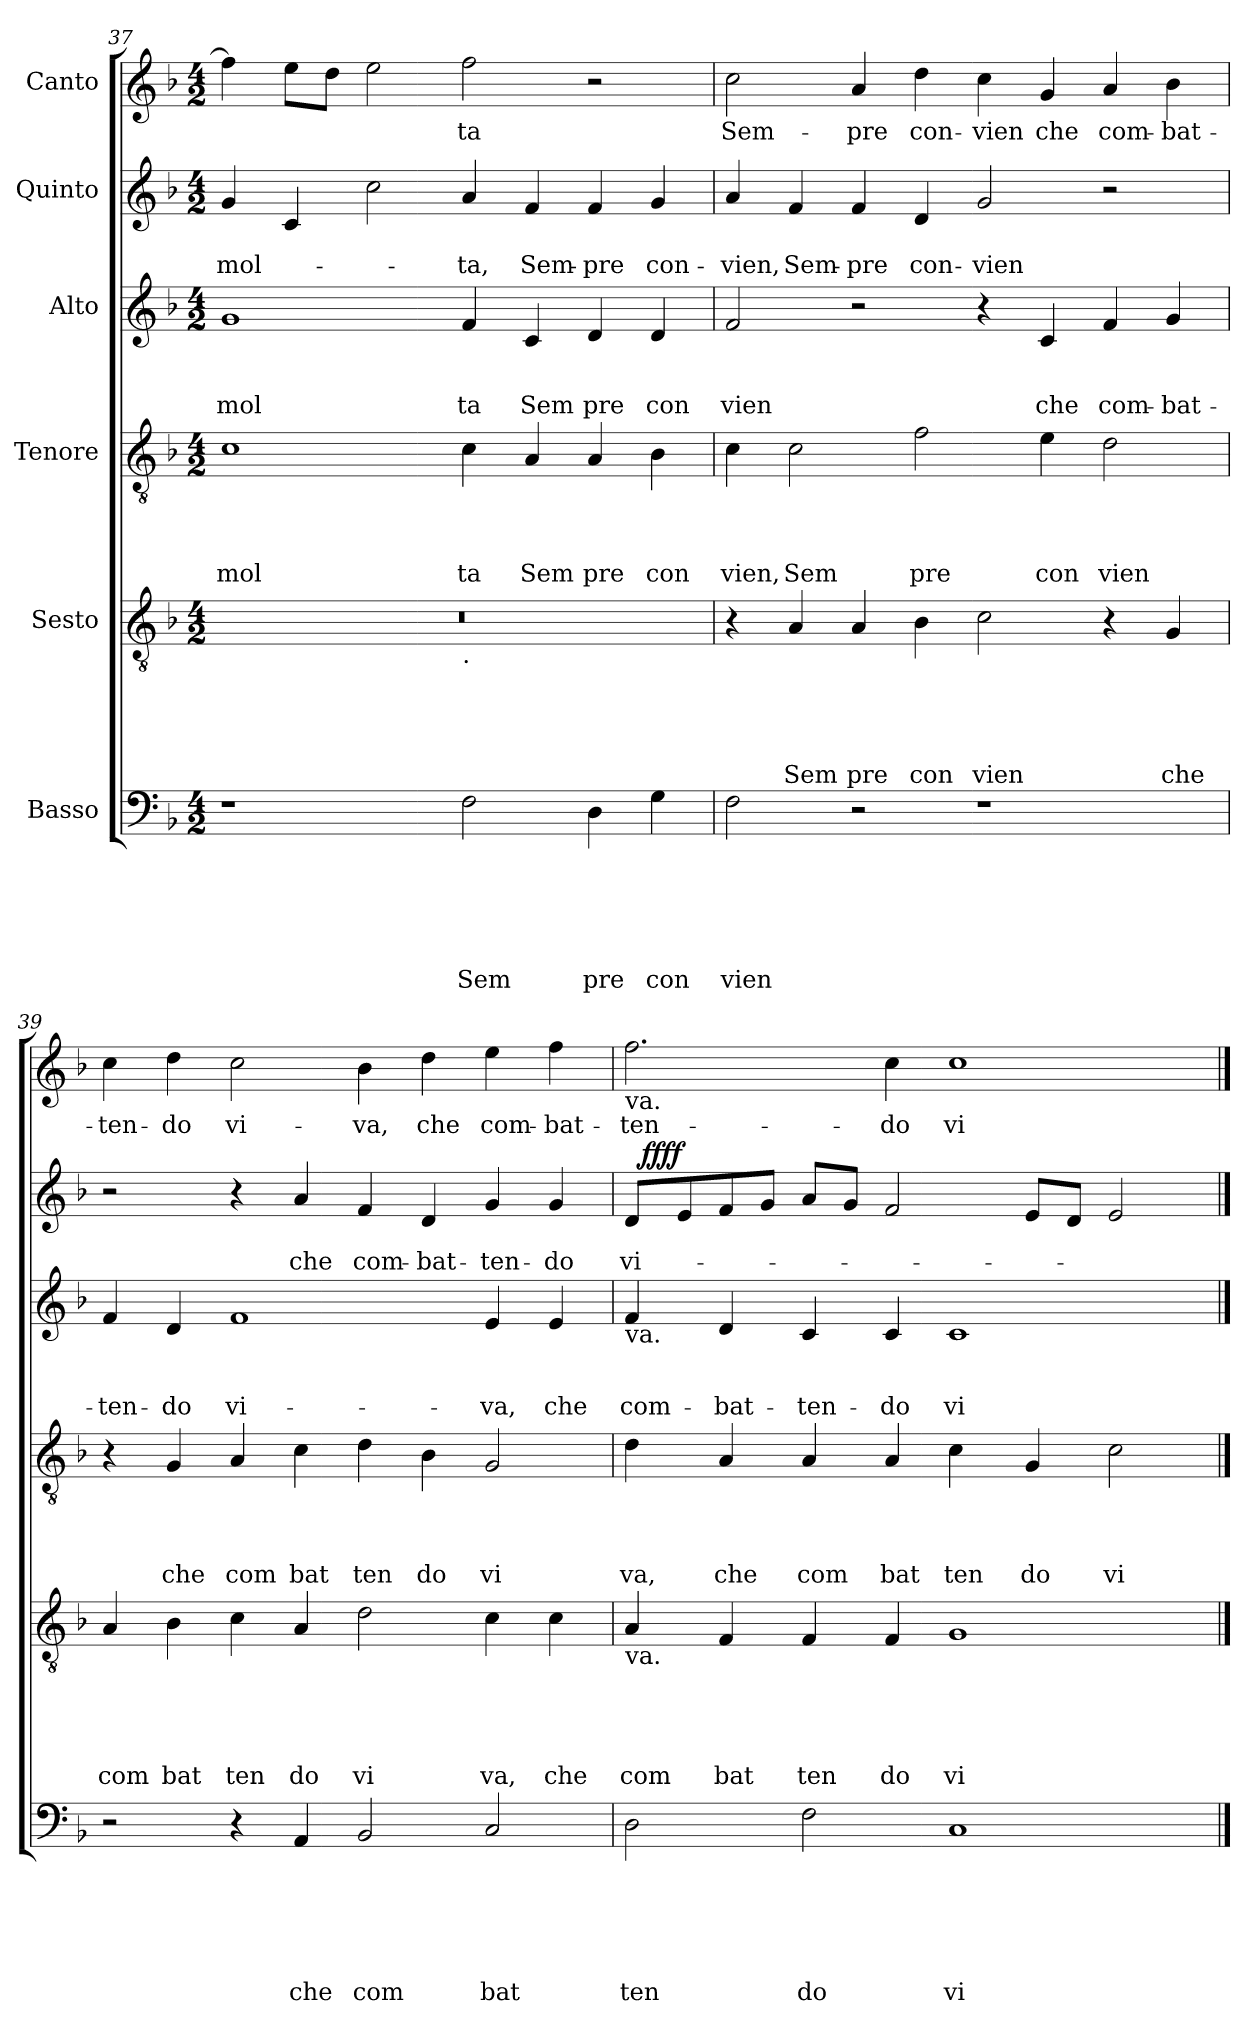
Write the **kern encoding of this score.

**kern	**text	**text	**text	**text	**text	**text	**kern	**text	**text	**text	**text	**text	**kern	**text	**text	**text	**text	**dynam	**kern	**text	**text	**text	**kern	**text	**text	**dynam	**kern	**text
*part6	*part6	*part6	*part6	*part6	*part6	*part6	*part5	*part5	*part5	*part5	*part5	*part5	*part4	*part4	*part4	*part4	*part4	*part4	*part3	*part3	*part3	*part3	*part2	*part2	*part2	*part2	*part1	*part1
*staff6	*staff6	*staff6	*staff6	*staff6	*staff6	*staff6	*staff5	*staff5	*staff5	*staff5	*staff5	*staff5	*staff4	*staff4	*staff4	*staff4	*staff4	*staff4	*staff3	*staff3	*staff3	*staff3	*staff2	*staff2	*staff2	*staff2	*staff1	*staff1
*I"Basso	*	*	*	*	*	*	*I"Sesto	*	*	*	*	*	*I"Tenore	*	*	*	*	*	*I"Alto	*	*	*	*I"Quinto	*	*	*	*I"Canto	*
*clefF4	*	*	*	*	*	*	*clefGv2	*	*	*	*	*	*clefGv2	*	*	*	*	*	*clefG2	*	*	*	*clefG2	*	*	*	*clefG2	*
*k[b-]	*	*	*	*	*	*	*k[b-]	*	*	*	*	*	*k[b-]	*	*	*	*	*	*k[b-]	*	*	*	*k[b-]	*	*	*	*k[b-]	*
*F:	*	*	*	*	*	*	*F:	*	*	*	*	*	*F:	*	*	*	*	*	*F:	*	*	*	*F:	*	*	*	*F:	*
*M4/2	*	*	*	*	*	*	*M4/2	*	*	*	*	*	*M4/2	*	*	*	*	*	*M4/2	*	*	*	*M4/2	*	*	*	*M4/2	*
=37	=37	=37	=37	=37	=37	=37	=37	=37	=37	=37	=37	=37	=37	=37	=37	=37	=37	=37	=37	=37	=37	=37	=37	=37	=37	=37	=37	=37
!	!	!	!	!	!	!	!	!	!	!	!	!	!	!	!	!	!LO:LY:b	!	!	!	!	!LO:LY:b	!	!	!LO:LY:b	!	!	!
*	*	*	*	*	*	*	*^	*	*	*	*	*	*	*	*	*	*	*	*	*	*	*	*	*	*	*	*	*
1r	.	.	.	.	.	.	0r	1ryy	.	.	.	.	.	1c	.	.	.	mol	.	1g	.	.	mol	4g/	.	mol-	.	4ff\]	.
.	.	.	.	.	.	.	.	.	.	.	.	.	.	.	.	.	.	.	.	.	.	.	.	4c/	.	.	.	8ee\L	.
.	.	.	.	.	.	.	.	.	.	.	.	.	.	.	.	.	.	.	.	.	.	.	.	.	.	.	.	8dd\J	.
.	.	.	.	.	.	.	.	.	.	.	.	.	.	.	.	.	.	.	.	.	.	.	.	2cc\	.	.	.	2ee\	.
!	!	!	!	!	!	!	!	!LO:TX:b:t=.	!	!	!	!	!	!	!	!	!	!	!	!	!	!	!	!	!	!	!	!	!
!	!	!	!	!	!	!LO:LY:b	!	!	!	!	!	!	!	!	!	!	!	!LO:LY:b	!	!	!	!	!LO:LY:b	!	!	!LO:LY:b	!	!	!LO:LY:b
2F\	.	.	.	.	.	Sem	.	1ryy	.	.	.	.	.	4c\	.	.	.	ta	.	4f/	.	.	ta	4a/	.	-ta,	.	2ff\	-ta
!	!	!	!	!	!	!	!	!	!	!	!	!	!	!	!	!	!	!LO:LY:b	!	!	!	!	!LO:LY:b	!	!	!LO:LY:b	!	!	!
.	.	.	.	.	.	.	.	.	.	.	.	.	.	4A/	.	.	.	Sem	.	4c/	.	.	Sem	4f/	.	Sem-	.	.	.
!	!	!	!	!	!	!LO:LY:b	!	!	!	!	!	!	!	!	!	!	!	!LO:LY:b	!	!	!	!	!LO:LY:b	!	!	!LO:LY:b	!	!	!
4D\	.	.	.	.	.	pre	.	.	.	.	.	.	.	4A/	.	.	.	pre	.	4d/	.	.	pre	4f/	.	-pre	.	2r	.
!	!	!	!	!	!	!LO:LY:b	!	!	!	!	!	!	!	!	!	!	!	!LO:LY:b	!	!	!	!	!LO:LY:b	!	!	!LO:LY:b	!	!	!
4G\	.	.	.	.	.	con	.	.	.	.	.	.	.	4B-\	.	.	.	con	.	4d/	.	.	con	4g/	.	con-	.	.	.
!!LO:PB:g=z
=38	=38	=38	=38	=38	=38	=38	=38	=38	=38	=38	=38	=38	=38	=38	=38	=38	=38	=38	=38	=38	=38	=38	=38	=38	=38	=38	=38	=38	=38
!	!	!	!	!	!	!LO:LY:b	!	!	!	!	!	!	!	!	!	!	!	!LO:LY:b	!	!	!	!	!LO:LY:b	!	!	!LO:LY:b	!	!	!LO:LY:b
*	*	*	*	*	*	*	*v	*v	*	*	*	*	*	*	*	*	*	*	*	*	*	*	*	*	*	*	*	*	*
2F\	.	.	.	.	.	vien	4r	.	.	.	.	.	4c\	.	.	.	vien,	.	2f/	.	.	vien	4a/	.	-vien,	.	2cc\	Sem-
!	!	!	!	!	!	!	!	!	!	!	!	!LO:LY:b	!	!	!	!	!LO:LY:b	!	!	!	!	!	!	!	!LO:LY:b	!	!	!
.	.	.	.	.	.	.	4A/	.	.	.	.	Sem	2c\	.	.	.	Sem	.	.	.	.	.	4f/	.	Sem-	.	.	.
!	!	!	!	!	!	!	!	!	!	!	!	!LO:LY:b	!	!	!	!	!	!	!	!	!	!	!	!	!LO:LY:b	!	!	!LO:LY:b
2r	.	.	.	.	.	.	4A/	.	.	.	.	pre	.	.	.	.	.	.	2r	.	.	.	4f/	.	-pre	.	4a/	-pre
!	!	!	!	!	!	!	!	!	!	!	!	!LO:LY:b	!	!	!	!	!LO:LY:b	!	!	!	!	!	!	!	!LO:LY:b	!	!	!LO:LY:b
.	.	.	.	.	.	.	4B-\	.	.	.	.	con	2f\	.	.	.	pre	.	.	.	.	.	4d/	.	con-	.	4dd\	con-
!	!	!	!	!	!	!	!	!	!	!	!	!LO:LY:b	!	!	!	!	!	!	!	!	!	!	!	!	!LO:LY:b	!	!	!LO:LY:b
1r	.	.	.	.	.	.	2c\	.	.	.	.	vien	.	.	.	.	.	.	4r	.	.	.	2g/	.	-vien	.	4cc\	-vien
!	!	!	!	!	!	!	!	!	!	!	!	!	!	!	!	!	!LO:LY:b	!	!	!	!	!LO:LY:b	!	!	!	!	!	!LO:LY:b
.	.	.	.	.	.	.	.	.	.	.	.	.	4e\	.	.	.	con	.	4c/	.	.	che	.	.	.	.	4g/	che
!	!	!	!	!	!	!	!	!	!	!	!	!	!	!	!	!	!LO:LY:b	!	!	!	!	!LO:LY:b	!	!	!	!	!	!LO:LY:b
.	.	.	.	.	.	.	4r	.	.	.	.	.	2d\	.	.	.	vien	.	4f/	.	.	com-	2r	.	.	.	4a/	com-
!	!	!	!	!	!	!	!	!	!	!	!	!LO:LY:b	!	!	!	!	!	!	!	!	!	!LO:LY:b	!	!	!	!	!	!LO:LY:b
.	.	.	.	.	.	.	4G/	.	.	.	.	che	.	.	.	.	.	.	4g/	.	.	-bat-	.	.	.	.	4b-\	-bat-
=39	=39	=39	=39	=39	=39	=39	=39	=39	=39	=39	=39	=39	=39	=39	=39	=39	=39	=39	=39	=39	=39	=39	=39	=39	=39	=39	=39	=39
!	!	!	!	!	!	!	!	!	!	!	!	!LO:LY:b	!	!	!	!	!	!	!	!	!	!LO:LY:b	!	!	!	!	!	!LO:LY:b
2r	.	.	.	.	.	.	4A/	.	.	.	.	com	4r	.	.	.	.	.	4f/	.	.	-ten-	2r	.	.	.	4cc\	-ten-
!	!	!	!	!	!	!	!	!	!	!	!	!LO:LY:b	!	!	!	!	!LO:LY:b	!	!	!	!	!LO:LY:b	!	!	!	!	!	!LO:LY:b
.	.	.	.	.	.	.	4B-\	.	.	.	.	bat	4G/	.	.	.	che	.	4d/	.	.	-do	.	.	.	.	4dd\	-do
!	!	!	!	!	!	!	!	!	!	!	!	!LO:LY:b	!	!	!	!	!LO:LY:b	!	!	!	!	!LO:LY:b	!	!	!	!	!	!LO:LY:b
4r	.	.	.	.	.	.	4c\	.	.	.	.	ten	4A/	.	.	.	com	.	1f	.	.	vi-	4r	.	.	.	2cc\	vi-
!	!	!	!	!	!	!LO:LY:b	!	!	!	!	!	!LO:LY:b	!	!	!	!	!LO:LY:b	!	!	!	!	!	!	!	!LO:LY:b	!	!	!
4AA/	.	.	.	.	.	che	4A/	.	.	.	.	do	4c\	.	.	.	bat	.	.	.	.	.	4a/	.	che	.	.	.
!	!	!	!	!	!	!LO:LY:b	!	!	!	!	!	!LO:LY:b	!	!	!	!	!LO:LY:b	!	!	!	!	!	!	!	!LO:LY:b	!	!	!LO:LY:b
2BB-/	.	.	.	.	.	com	2d\	.	.	.	.	vi	4d\	.	.	.	ten	.	.	.	.	.	4f/	.	com-	.	4b-\	-va,
!	!	!	!	!	!	!	!	!	!	!	!	!	!	!	!	!	!LO:LY:b	!	!	!	!	!	!	!	!LO:LY:b	!	!	!LO:LY:b
.	.	.	.	.	.	.	.	.	.	.	.	.	4B-\	.	.	.	do	.	.	.	.	.	4d/	.	-bat-	.	4dd\	che
!	!	!	!	!	!	!LO:LY:b	!	!	!	!	!	!LO:LY:b	!	!	!	!	!LO:LY:b	!	!	!	!	!LO:LY:b	!	!	!LO:LY:b	!	!	!LO:LY:b
2C/	.	.	.	.	.	bat	4c\	.	.	.	.	va,	2G/	.	.	.	vi	.	4e/	.	.	-va,	4g/	.	-ten-	.	4ee\	com-
!	!	!	!	!	!	!	!	!	!	!	!	!LO:LY:b	!	!	!	!	!	!	!	!	!	!LO:LY:b	!	!	!LO:LY:b	!	!	!LO:LY:b
.	.	.	.	.	.	.	4c\	.	.	.	.	che	.	.	.	.	.	.	4e/	.	.	che	4g/	.	-do	.	4ff\	-bat-
=40	=40	=40	=40	=40	=40	=40	=40	=40	=40	=40	=40	=40	=40	=40	=40	=40	=40	=40	=40	=40	=40	=40	=40	=40	=40	=40	=40	=40
!	!	!	!	!	!	!	!	!	!	!	!	!	!	!	!	!	!	!	!	!	!	!	!	!	!	!	!LO:TX:b:t=va.	!
!	!	!	!	!	!	!	!	!	!	!	!	!	!	!	!	!	!	!	!	!	!	!	!LO:TX:b:t=va.	!	!	!	!	!
!	!	!	!	!	!	!	!	!	!	!	!	!	!	!	!	!	!	!	!LO:TX:b:t=va.	!	!	!	!	!	!	!	!	!
!	!	!	!	!	!	!	!	!	!	!	!	!	!LO:TX:b:t=va.	!	!	!	!	!	!	!	!	!	!	!	!	!	!	!
!	!	!	!	!	!	!	!LO:TX:b:t=va.	!	!	!	!	!	!	!	!	!	!	!	!	!	!	!	!	!	!	!	!	!
!	!	!	!	!	!	!LO:LY:b	!	!	!	!	!	!LO:LY:b	!	!	!	!	!LO:LY:b	!	!	!	!	!LO:LY:b	!	!	!LO:LY:b	!	!	!LO:LY:b
*	*	*	*	*	*	*	*	*	*	*	*	*	*^	*	*	*	*	*	*	*	*	*	*^	*	*	*	*	*
2D\	.	.	.	.	.	ten	4A/	.	.	.	.	com	4d\	32ryy	.	.	.	va,	.	4f/	.	.	com-	8d/L	32ryy	.	vi-	.	2.ff\	-ten-
!	!	!	!	!	!	!	!	!	!	!	!	!	!	!	!	!	!	!	!LO:DY:a	!	!	!	!	!	!	!	!	!	!	!
!	!	!	!	!	!	!	!	!	!	!	!	!	!	!	!	!	!	!	!LO:DY:n=1:b	!	!	!	!	!	!	!	!	!	!	!
!	!	!	!	!	!	!	!	!	!	!	!	!	!	!	!	!	!	!	!LO:DY:n=2:b	!	!	!	!	!	!	!	!	!LO:DY:b	!	!
.	.	.	.	.	.	.	.	.	.	.	.	.	.	1ryy	.	.	.	.	fz ffff ffff	.	.	.	.	.	1ryy	.	.	ffff	.	.
.	.	.	.	.	.	.	.	.	.	.	.	.	.	.	.	.	.	.	.	.	.	.	.	8e/	.	.	.	.	.	.
!	!	!	!	!	!	!	!	!	!	!	!	!LO:LY:b	!	!	!	!	!	!LO:LY:b	!	!	!	!	!LO:LY:b	!	!	!	!	!	!	!
.	.	.	.	.	.	.	4F/	.	.	.	.	bat	4A/	.	.	.	.	che	.	4d/	.	.	-bat-	8f/	.	.	.	.	.	.
.	.	.	.	.	.	.	.	.	.	.	.	.	.	.	.	.	.	.	.	.	.	.	.	8g/J	.	.	.	.	.	.
!	!	!	!	!	!	!LO:LY:b	!	!	!	!	!	!LO:LY:b	!	!	!	!	!	!LO:LY:b	!	!	!	!	!LO:LY:b	!	!	!	!	!	!	!
2F\	.	.	.	.	.	do	4F/	.	.	.	.	ten	4A/	.	.	.	.	com	.	4c/	.	.	-ten-	8a/L	.	.	.	.	.	.
.	.	.	.	.	.	.	.	.	.	.	.	.	.	.	.	.	.	.	.	.	.	.	.	8g/J	.	.	.	.	.	.
!	!	!	!	!	!	!	!	!	!	!	!	!LO:LY:b	!	!	!	!	!	!LO:LY:b	!	!	!	!	!LO:LY:b	!	!	!	!	!	!	!LO:LY:b
.	.	.	.	.	.	.	4F/	.	.	.	.	do	4A/	.	.	.	.	bat	.	4c/	.	.	-do	2f/	.	.	.	.	4cc\	-do
!	!	!	!	!	!	!LO:LY:b	!	!	!	!	!	!LO:LY:b	!	!	!	!	!	!LO:LY:b	!	!	!	!	!LO:LY:b	!	!	!	!	!	!	!LO:LY:b
1C	.	.	.	.	.	vi	1G	.	.	.	.	vi	4c\	.	.	.	.	ten	.	1c	.	.	vi-	.	.	.	.	.	1cc	vi-
.	.	.	.	.	.	.	.	.	.	.	.	.	.	2ryy	.	.	.	.	.	.	.	.	.	.	2ryy	.	.	.	.	.
!	!	!	!	!	!	!	!	!	!	!	!	!	!	!	!	!	!	!LO:LY:b	!	!	!	!	!	!	!	!	!	!	!	!
.	.	.	.	.	.	.	.	.	.	.	.	.	4G/	.	.	.	.	do	.	.	.	.	.	8e/L	.	.	.	.	.	.
.	.	.	.	.	.	.	.	.	.	.	.	.	.	.	.	.	.	.	.	.	.	.	.	8d/J	.	.	.	.	.	.
!	!	!	!	!	!	!	!	!	!	!	!	!	!	!	!	!	!	!LO:LY:b	!	!	!	!	!	!	!	!	!	!	!	!
.	.	.	.	.	.	.	.	.	.	.	.	.	2c\	.	.	.	.	vi	.	.	.	.	.	2e/	.	.	.	.	.	.
.	.	.	.	.	.	.	.	.	.	.	.	.	.	4...ryy	.	.	.	.	.	.	.	.	.	.	4...ryy	.	.	.	.	.
*	*	*	*	*	*	*	*	*	*	*	*	*	*v	*v	*	*	*	*	*	*	*	*	*	*v	*v	*	*	*	*	*
==	==	==	==	==	==	==	==	==	==	==	==	==	==	==	==	==	==	==	==	==	==	==	==	==	==	==	==	==
*-	*-	*-	*-	*-	*-	*-	*-	*-	*-	*-	*-	*-	*-	*-	*-	*-	*-	*-	*-	*-	*-	*-	*-	*-	*-	*-	*-	*-
